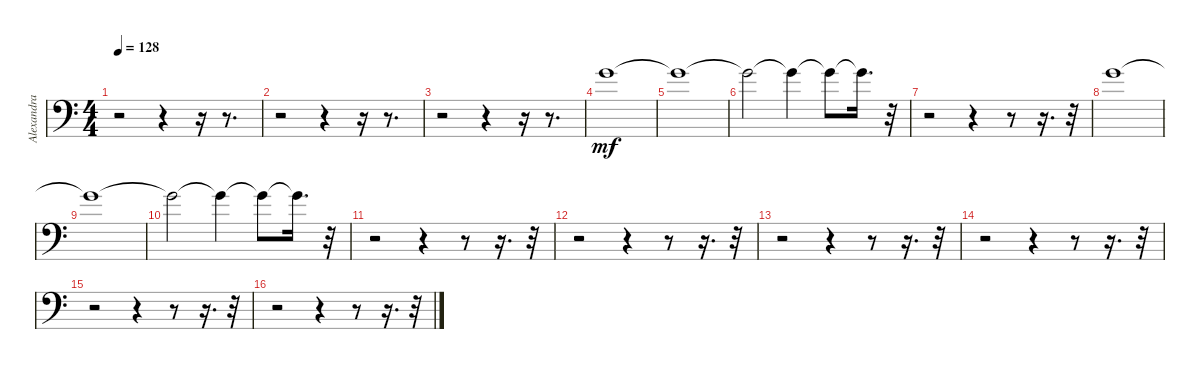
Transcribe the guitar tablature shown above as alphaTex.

\track ("Alexandra Stan - Mr Saxobeat" "Alexandra ") {instrument recorder}
\staff {score}
\tuning (E4 B3 G3 D3 A2 E2 B1) {hide}
\ts (4 4)
\tempo 128
\clef f4
\ks c
r.2{dy mf instrument recorder} r.4 r.16 r.8{d} |
r.2 r.4 r.16 r.8{d} |
r.2 r.4 r.16 r.8{d} |
3.1.1 |
3.1{t}.1 |
3.1{t}.2 3.1{t}.4 3.1{t}.8 3.1{t}.16{d} r.32 |
r.2 r.4 r.8 r.16{d} r.32 |
3.1.1 |
3.1{t}.1 |
3.1{t}.2 3.1{t}.4 3.1{t}.8 3.1{t}.16{d} r.32 |
r.2 r.4 r.8 r.16{d} r.32 |
r.2 r.4 r.8 r.16{d} r.32 |
r.2 r.4 r.8 r.16{d} r.32 |
r.2 r.4 r.8 r.16{d} r.32 |
r.2 r.4 r.8 r.16{d} r.32 |
r.2 r.4 r.8 r.16{d} r.32
